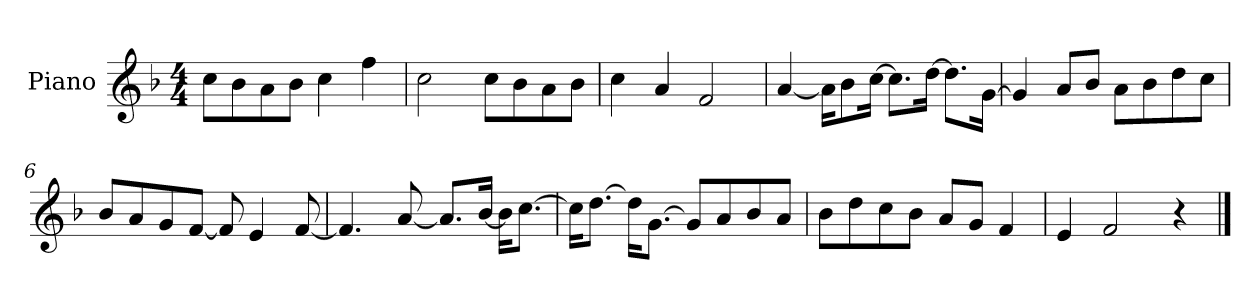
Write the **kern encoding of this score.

**kern
*part1
*staff1
*I"Piano
*I'P-no
*clefG2
*k[b-]
*M4/4
*MM90
=1
8cc\L
8b-\
8a\
8b-\J
4cc\
4ff\
=2
2cc\
8cc\L
8b-\
8a\
8b-\J
=3
4cc\
4a/
2f/
=4
[4a/
16a\KL]
8b-\
[16cc\Jk
8.cc\L]
[16dd\Jk
8.dd\L]
[16g\Jk
=5
4g/]
8a/L
8b-/J
8a\L
8b-\
8dd\
8cc\J
!!LO:LB:g=z
=6
8b-/L
8a/
8g/
[8f/J
8f/]
4e/
[8f/
=7
4.f/]
[8a/
8.a/L]
[16b-/Jk
16b-\KL]
[8.cc\J
=8
16cc\KL]
[8.dd\J
16dd\KL]
[8.g\J
8g/L]
8a/
8b-/
8a/J
=9
8b-\L
8dd\
8cc\
8b-\J
8a/L
8g/J
4f/
=10
4e/
2f/
4r
==
*-
